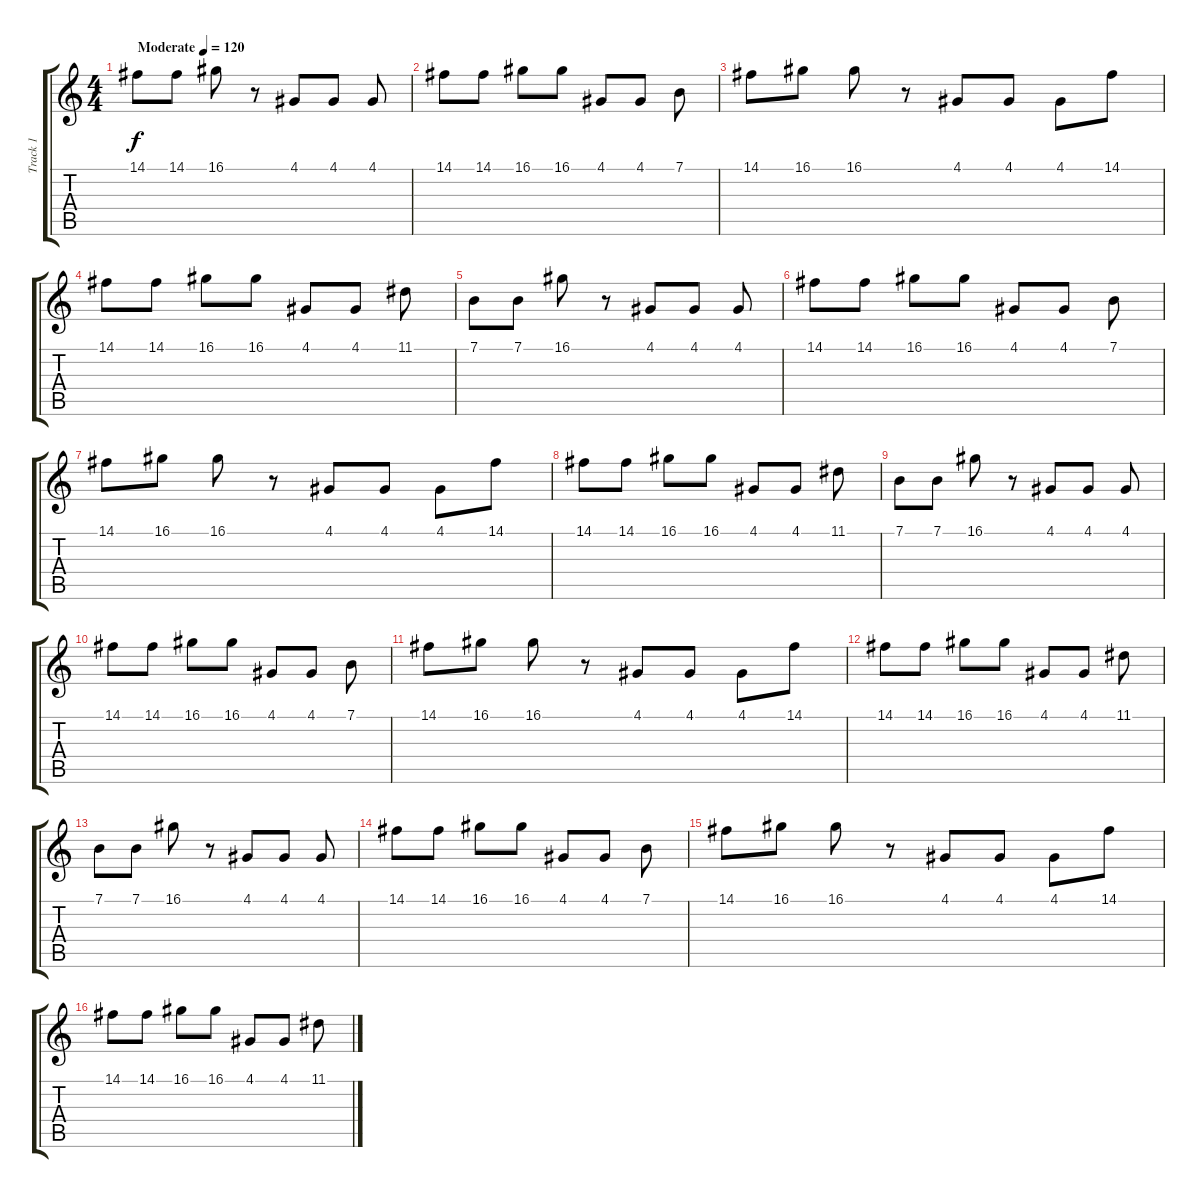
\track ("Track 1" "Track 1") {instrument lead2sawtooth}
\staff {score tabs}
\tuning (E4 B3 G3 D3 A2 E2) {hide}
\ts (4 4)
\tempo (120 "Moderate")
\clef g2
\ks c
14.1.8{dy f instrument lead2sawtooth} 14.1.8 16.1.8 r.8 4.1.8 4.1.8 4.1.8 |
14.1.8 14.1.8 16.1.8 16.1.8 4.1.8 4.1.8 7.1.8 |
14.1.8 16.1.8 16.1.8 r.8 4.1.8 4.1.8 4.1.8 14.1.8 |
14.1.8 14.1.8 16.1.8 16.1.8 4.1.8 4.1.8 11.1.8 |
7.1.8 7.1.8 16.1.8 r.8 4.1.8 4.1.8 4.1.8 |
14.1.8 14.1.8 16.1.8 16.1.8 4.1.8 4.1.8 7.1.8 |
14.1.8 16.1.8 16.1.8 r.8 4.1.8 4.1.8 4.1.8 14.1.8 |
14.1.8 14.1.8 16.1.8 16.1.8 4.1.8 4.1.8 11.1.8 |
7.1.8 7.1.8 16.1.8 r.8 4.1.8 4.1.8 4.1.8 |
14.1.8 14.1.8 16.1.8 16.1.8 4.1.8 4.1.8 7.1.8 |
14.1.8 16.1.8 16.1.8 r.8 4.1.8 4.1.8 4.1.8 14.1.8 |
14.1.8 14.1.8 16.1.8 16.1.8 4.1.8 4.1.8 11.1.8 |
7.1.8 7.1.8 16.1.8 r.8 4.1.8 4.1.8 4.1.8 |
14.1.8 14.1.8 16.1.8 16.1.8 4.1.8 4.1.8 7.1.8 |
14.1.8 16.1.8 16.1.8 r.8 4.1.8 4.1.8 4.1.8 14.1.8 |
14.1.8 14.1.8 16.1.8 16.1.8 4.1.8 4.1.8 11.1.8
